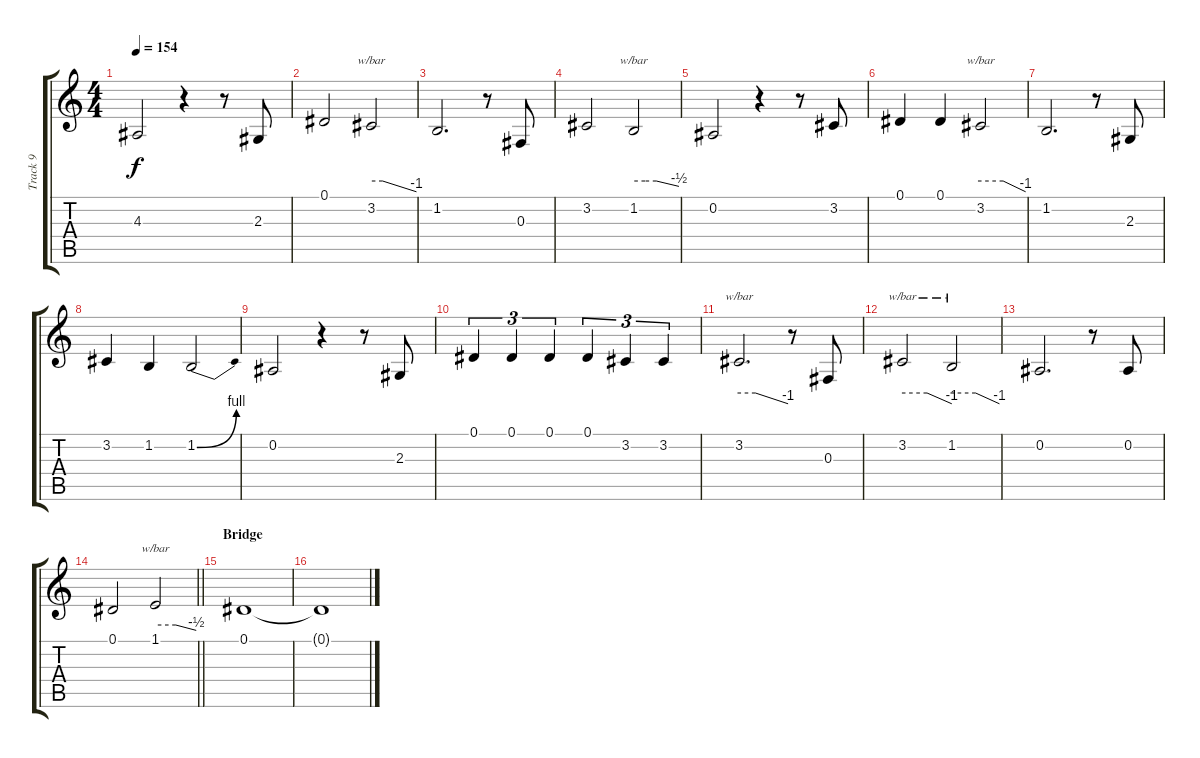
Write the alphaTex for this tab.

\track ("Track 9" "Track 9") {instrument lead2sawtooth}
\staff {score tabs}
\tuning (Eb4 Bb3 Gb3 Db3 Ab2 Eb2) {hide}
\ts (4 4)
\tempo 154
\clef g2
\ks c
4.3.2{dy f} r.4 r.8 2.3.8 |
0.1.2 3.2.2{tbe (custom default 0 0 15 0 60 -4)} |
1.2.2{d} r.8 0.3.8 |
3.2.2 1.2.2{tbe (custom default 0 0 15 0 30 0 60 -2)} |
0.2.2 r.4 r.8 3.2.8 |
0.1.4 0.1.4 3.2.2{tbe (custom default 0 0 30 0 60 -4)} |
1.2.2{d} r.8 2.3.8 |
3.2.4 1.2.4 1.2{be (bend 0 0 60 4)}.2 |
0.2.2 r.4 r.8 2.3.8 |
0.1.4{tu (3 2)} 0.1.4{tu (3 2)} 0.1.4{tu (3 2)} 0.1.4{tu (3 2)} 3.2.4{tu (3 2)} 3.2.4{tu (3 2)} |
3.2.2{d tbe (custom default 0 0 20 0 60 -4)} r.8 0.3.8 |
3.2.2{tbe (custom default 0 0 30 0 60 -4)} 1.2.2{tbe (custom default 0 0 30 0 60 -4)} |
0.2.2{d} r.8 0.2.8 |
\barLineRight lightlight
0.1.2 1.1.2{tbe (custom default 0 0 30 0 60 -2)} |
\section ("" "Bridge")
0.1.1 |
0.1{t}.1
